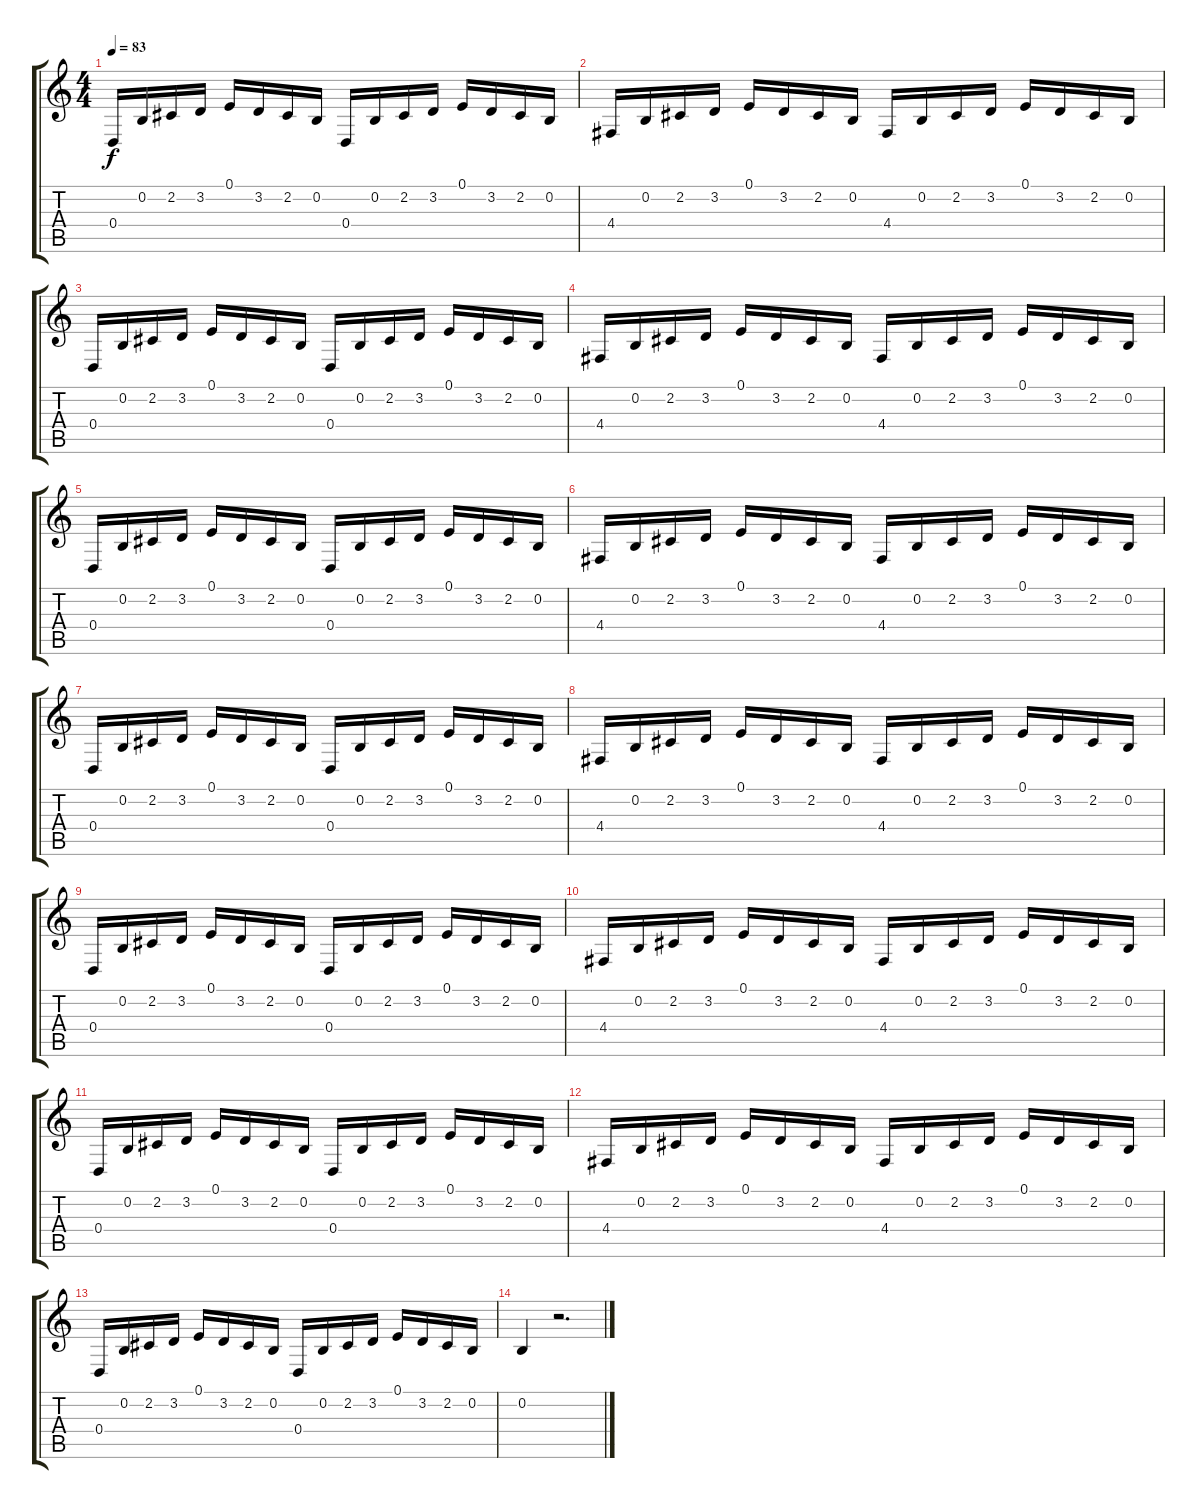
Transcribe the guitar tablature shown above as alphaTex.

\track "" {instrument harpsichord}
\staff {score tabs}
\tuning (E4 B3 G3 D3 A2 E2) {hide}
\ts (4 4)
\tempo 83
\clef g2
\ks c
0.4.16{dy f} 0.2.16 2.2.16 3.2.16 0.1.16 3.2.16 2.2.16 0.2.16 0.4.16 0.2.16 2.2.16 3.2.16 0.1.16 3.2.16 2.2.16 0.2.16 |
4.4.16 0.2.16 2.2.16 3.2.16 0.1.16 3.2.16 2.2.16 0.2.16 4.4.16 0.2.16 2.2.16 3.2.16 0.1.16 3.2.16 2.2.16 0.2.16 |
0.4.16 0.2.16 2.2.16 3.2.16 0.1.16 3.2.16 2.2.16 0.2.16 0.4.16 0.2.16 2.2.16 3.2.16 0.1.16 3.2.16 2.2.16 0.2.16 |
4.4.16 0.2.16 2.2.16 3.2.16 0.1.16 3.2.16 2.2.16 0.2.16 4.4.16 0.2.16 2.2.16 3.2.16 0.1.16 3.2.16 2.2.16 0.2.16 |
0.4.16 0.2.16 2.2.16 3.2.16 0.1.16 3.2.16 2.2.16 0.2.16 0.4.16 0.2.16 2.2.16 3.2.16 0.1.16 3.2.16 2.2.16 0.2.16 |
4.4.16 0.2.16 2.2.16 3.2.16 0.1.16 3.2.16 2.2.16 0.2.16 4.4.16 0.2.16 2.2.16 3.2.16 0.1.16 3.2.16 2.2.16 0.2.16 |
0.4.16 0.2.16 2.2.16 3.2.16 0.1.16 3.2.16 2.2.16 0.2.16 0.4.16 0.2.16 2.2.16 3.2.16 0.1.16 3.2.16 2.2.16 0.2.16 |
4.4.16 0.2.16 2.2.16 3.2.16 0.1.16 3.2.16 2.2.16 0.2.16 4.4.16 0.2.16 2.2.16 3.2.16 0.1.16 3.2.16 2.2.16 0.2.16 |
0.4.16 0.2.16 2.2.16 3.2.16 0.1.16 3.2.16 2.2.16 0.2.16 0.4.16 0.2.16 2.2.16 3.2.16 0.1.16 3.2.16 2.2.16 0.2.16 |
4.4.16 0.2.16 2.2.16 3.2.16 0.1.16 3.2.16 2.2.16 0.2.16 4.4.16 0.2.16 2.2.16 3.2.16 0.1.16 3.2.16 2.2.16 0.2.16 |
0.4.16 0.2.16 2.2.16 3.2.16 0.1.16 3.2.16 2.2.16 0.2.16 0.4.16 0.2.16 2.2.16 3.2.16 0.1.16 3.2.16 2.2.16 0.2.16 |
4.4.16 0.2.16 2.2.16 3.2.16 0.1.16 3.2.16 2.2.16 0.2.16 4.4.16 0.2.16 2.2.16 3.2.16 0.1.16 3.2.16 2.2.16 0.2.16 |
0.4.16 0.2.16 2.2.16 3.2.16 0.1.16 3.2.16 2.2.16 0.2.16 0.4.16 0.2.16 2.2.16 3.2.16 0.1.16 3.2.16 2.2.16 0.2.16 |
0.2.4 r.2{d}
